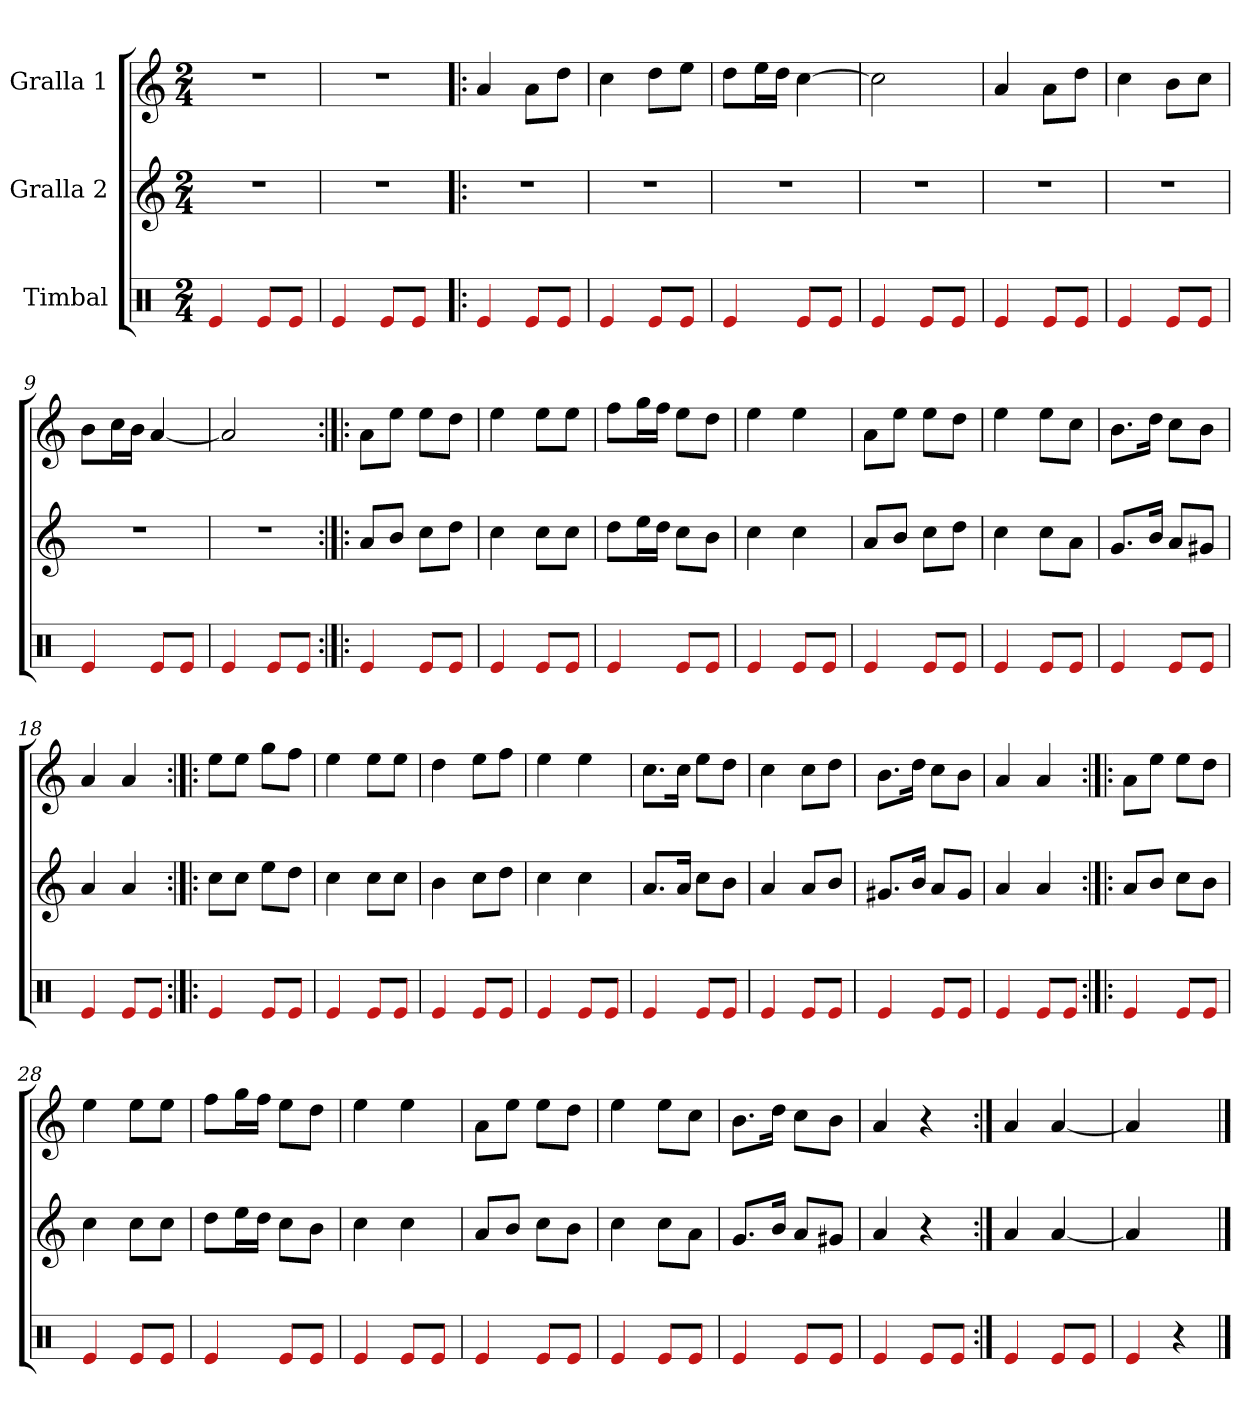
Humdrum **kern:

**kern	**kern	**kern
*part3	*part2	*part1
*staff3	*staff2	*staff1
*I"Timbal	*I"Gralla 2	*I"Gralla 1
*clefX	*clefG2	*clefG2
*k[]	*k[]	*k[]
*M2/4	*M2/4	*M2/4
=1	=1	=1
4e	2r	2r
8e/L	.	.
8e/J	.	.
=2	=2	=2
4e	2r	2r
8e/L	.	.
8e/J	.	.
=3!|:	=3!|:	=3!|:
4e	2r	4a
8e/L	.	8a\L
8e/J	.	8dd\J
=4	=4	=4
4e	2r	4cc
8e/L	.	8dd\L
8e/J	.	8ee\J
=5	=5	=5
4e	2r	8dd\L
.	.	16ee\L
.	.	16dd\JJ
8e/L	.	[4cc
8e/J	.	.
=6	=6	=6
4e	2r	2cc]
8e/L	.	.
8e/J	.	.
=7	=7	=7
4e	2r	4a
8e/L	.	8a\L
8e/J	.	8dd\J
=8	=8	=8
4e	2r	4cc
8e/L	.	8b\L
8e/J	.	8cc\J
=9	=9	=9
4e	2r	8b\L
.	.	16cc\L
.	.	16b\JJ
8e/L	.	[4a
8e/J	.	.
=10	=10	=10
4e	2r	2a]
8e/L	.	.
8e/J	.	.
=11:|!|:	=11:|!|:	=11:|!|:
4e	8a/L	8a\L
.	8b/J	8ee\J
8e/L	8cc\L	8ee\L
8e/J	8dd\J	8dd\J
=12	=12	=12
4e	4cc	4ee
8e/L	8cc\L	8ee\L
8e/J	8cc\J	8ee\J
=13	=13	=13
4e	8dd\L	8ff\L
.	16ee\L	16gg\L
.	16dd\JJ	16ff\JJ
8e/L	8cc\L	8ee\L
8e/J	8b\J	8dd\J
=14	=14	=14
4e	4cc	4ee
8e/L	4cc	4ee
8e/J	.	.
=15	=15	=15
4e	8a/L	8a\L
.	8b/J	8ee\J
8e/L	8cc\L	8ee\L
8e/J	8dd\J	8dd\J
=16	=16	=16
4e	4cc	4ee
8e/L	8cc\L	8ee\L
8e/J	8a\J	8cc\J
=17	=17	=17
4e	8.g/L	8.b\L
.	16b/Jk	16dd\Jk
8e/L	8a/L	8cc\L
8e/J	8g#/J	8b\J
=18	=18	=18
4e	4a	4a
8e/L	4a	4a
8e/J	.	.
=19:|!|:	=19:|!|:	=19:|!|:
4e	8cc\L	8ee\L
.	8cc\J	8ee\J
8e/L	8ee\L	8gg\L
8e/J	8dd\J	8ff\J
=20	=20	=20
4e	4cc	4ee
8e/L	8cc\L	8ee\L
8e/J	8cc\J	8ee\J
=21	=21	=21
4e	4b	4dd
8e/L	8cc\L	8ee\L
8e/J	8dd\J	8ff\J
=22	=22	=22
4e	4cc	4ee
8e/L	4cc	4ee
8e/J	.	.
=23	=23	=23
4e	8.a/L	8.cc\L
.	16a/Jk	16cc\Jk
8e/L	8cc\L	8ee\L
8e/J	8b\J	8dd\J
=24	=24	=24
4e	4a	4cc
8e/L	8a/L	8cc\L
8e/J	8b/J	8dd\J
=25	=25	=25
4e	8.g#/L	8.b\L
.	16b/Jk	16dd\Jk
8e/L	8a/L	8cc\L
8e/J	8g#/J	8b\J
=26	=26	=26
4e	4a	4a
8e/L	4a	4a
8e/J	.	.
=27:|!|:	=27:|!|:	=27:|!|:
4e	8a/L	8a\L
.	8b/J	8ee\J
8e/L	8cc\L	8ee\L
8e/J	8b\J	8dd\J
=28	=28	=28
4e	4cc	4ee
8e/L	8cc\L	8ee\L
8e/J	8cc\J	8ee\J
=29	=29	=29
4e	8dd\L	8ff\L
.	16ee\L	16gg\L
.	16dd\JJ	16ff\JJ
8e/L	8cc\L	8ee\L
8e/J	8b\J	8dd\J
=30	=30	=30
4e	4cc	4ee
8e/L	4cc	4ee
8e/J	.	.
=31	=31	=31
4e	8a/L	8a\L
.	8b/J	8ee\J
8e/L	8cc\L	8ee\L
8e/J	8b\J	8dd\J
=32	=32	=32
4e	4cc	4ee
8e/L	8cc\L	8ee\L
8e/J	8a\J	8cc\J
=33	=33	=33
4e	8.g/L	8.b\L
.	16b/Jk	16dd\Jk
8e/L	8a/L	8cc\L
8e/J	8g#/J	8b\J
=34	=34	=34
4e	4a	4a
8e/L	4r	4r
8e/J	.	.
=35:|!	=35:|!	=35:|!
4e	4a	4a
8e/L	[4a	[4a
8e/J	.	.
=36	=36	=36
4e	4a]	4a]
4r	4ryy	4ryy
==	==	==
*-	*-	*-
